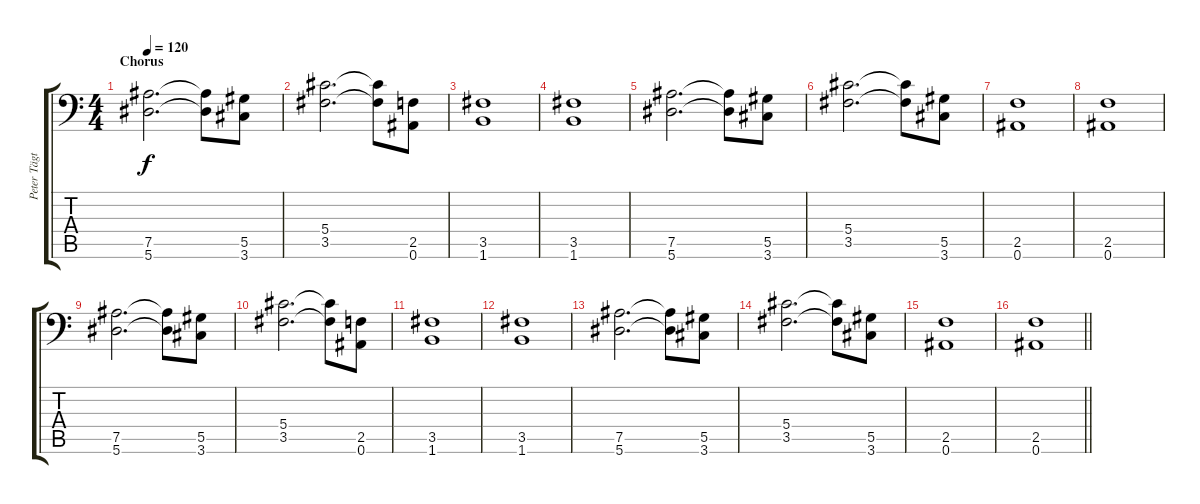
\track ("Peter Tägtgren " "Peter Tägt") {instrument distortionguitar}
\staff {score tabs}
\tuning (Bb3 F3 Db3 Ab2 Eb2 Bb1) {hide}
\ts (4 4)
\section ("" "Chorus")
\tempo 120
\clef f4
\ks c
(7.5 5.6).2{d dy f volume 10} (7.5{t} 5.6{t}).8 (5.5 3.6).8 |
(5.4 3.5).2{d} (5.4{t} 3.5{t}).8 (2.5 0.6).8 |
(3.5 1.6).1 |
(3.5 1.6).1 |
(7.5 5.6).2{d} (7.5{t} 5.6{t}).8 (5.5 3.6).8 |
(5.4 3.5).2{d} (5.4{t} 3.5{t}).8 (5.5 3.6).8 |
(2.5 0.6).1 |
(2.5 0.6).1 |
(7.5 5.6).2{d} (7.5{t} 5.6{t}).8 (5.5 3.6).8 |
(5.4 3.5).2{d} (5.4{t} 3.5{t}).8 (2.5 0.6).8 |
(3.5 1.6).1 |
(3.5 1.6).1 |
(7.5 5.6).2{d} (7.5{t} 5.6{t}).8 (5.5 3.6).8 |
(5.4 3.5).2{d} (5.4{t} 3.5{t}).8 (5.5 3.6).8 |
(2.5 0.6).1 |
\barLineRight lightlight
(2.5 0.6).1
